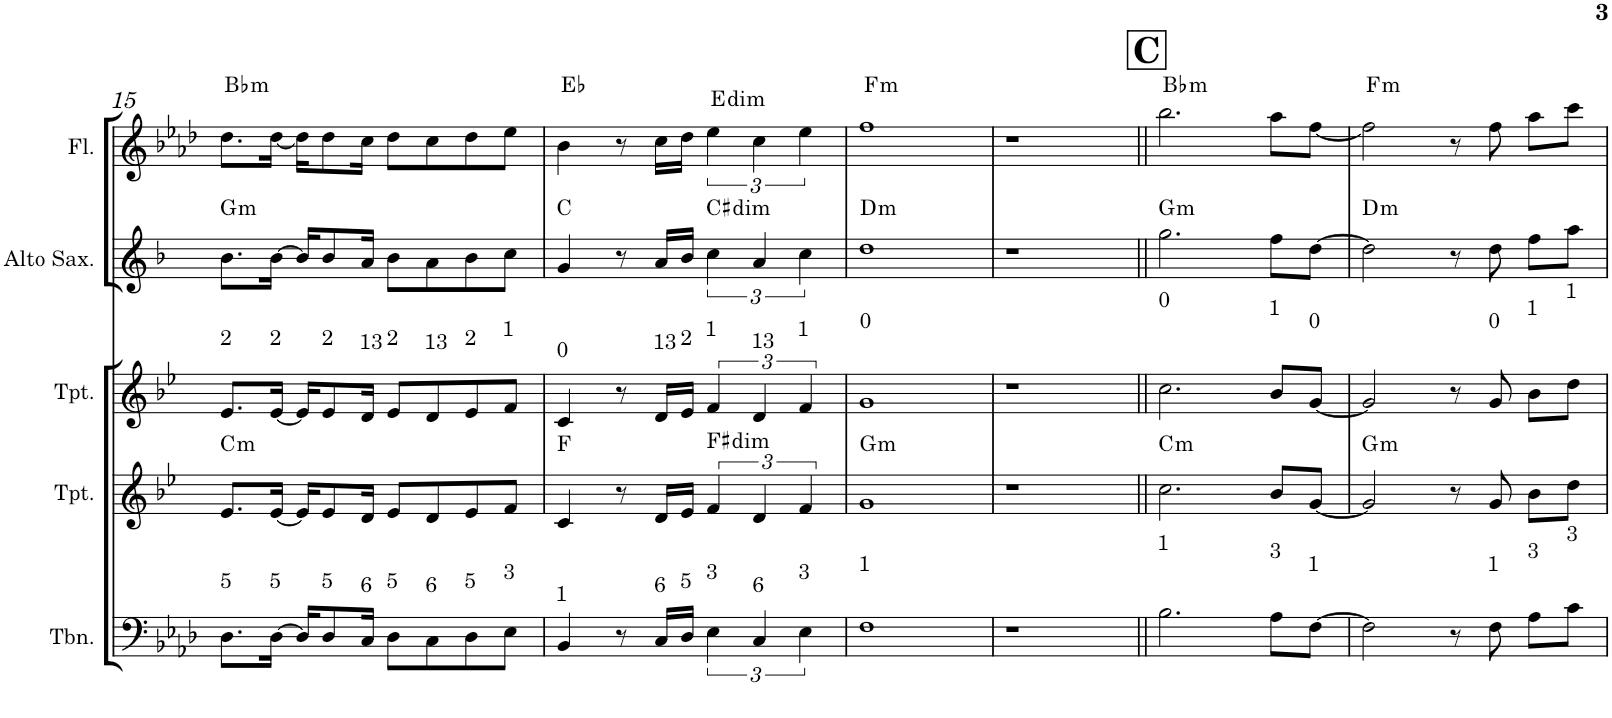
**kern	**kern	**harte	**kern	**kern	**harte	**kern	**harte
*part5	*part4	*part4	*part3	*part2	*part2	*part1	*part1
*staff5	*staff4	*	*staff3	*staff2	*	*staff1	*
*I"C clavF	*I"Bb	*	*I"Bb - Pirata	*I"Eb	*	*I"C clavG	*
!!LO:PB:g=z
*clefF4	*clefG2	*	*clefG2	*clefG2	*	*clefG2	*
*	*Trd1c2	*	*Trd1c2	*Trd5c9	*	*	*
*k[b-e-a-d-]	*k[b-e-]	*	*k[b-e-]	*k[b-]	*	*k[b-e-a-d-]	*
*f:	*g:	*	*g:	*d:	*	*f:	*
*M4/4	*M4/4	*	*M4/4	*M4/4	*	*M4/4	*
=15	=15	=15	=15	=15	=15	=15	=15
!	!	!	!LO:TX:a:t=2	!	!	!	!
!LO:TX:a:t=5	!	!LO:H:kt=m	!	!	!LO:H:kt=m	!	!LO:H:kt=m
8.D-\L	8.e-/L	C:min	8.e-/L	8.b-\L	G:min	8.dd-\L	Bb:min
!	!	!	!LO:TX:a:t=2	!	!	!	!
!LO:TX:a:t=5	!	!	!	!	!	!	!
[>16D-\Jk	[<16e-/Jk	.	[<16e-/Jk	[>16b-\Jk	.	[<16dd-\Jk	.
16D-/KL]	16e-/KL]	.	16e-/KL]	16b-/KL]	.	16dd-\KL]	.
!	!	!	!LO:TX:a:t=2	!	!	!	!
!LO:TX:a:t=5	!	!	!	!	!	!	!
8D-/	8e-/	.	8e-/	8b-/	.	8dd-\	.
!	!	!	!LO:TX:a:t=13	!	!	!	!
!LO:TX:a:t=6	!	!	!	!	!	!	!
16C/Jk	16d/Jk	.	16d/Jk	16a/Jk	.	16cc\Jk	.
!	!	!	!LO:TX:a:t=2	!	!	!	!
!LO:TX:a:t=5	!	!	!	!	!	!	!
8D-\L	8e-/L	.	8e-/L	8b-\L	.	8dd-\L	.
!	!	!	!LO:TX:a:t=13	!	!	!	!
!LO:TX:a:t=6	!	!	!	!	!	!	!
8C\	8d/	.	8d/	8a\	.	8cc\	.
!	!	!	!LO:TX:a:t=2	!	!	!	!
!LO:TX:a:t=5	!	!	!	!	!	!	!
8D-\	8e-/	.	8e-/	8b-\	.	8dd-\	.
!	!	!	!LO:TX:a:t=1	!	!	!	!
!LO:TX:a:t=3	!	!	!	!	!	!	!
8E-\J	8f/J	.	8f/J	8cc\J	.	8ee-\J	.
=16	=16	=16	=16	=16	=16	=16	=16
!	!	!	!LO:TX:a:t=0	!	!	!	!
!LO:TX:a:t=1	!	!	!	!	!	!	!
4BB-/	4c/	F:maj	4c/	4g/	C:maj	4b-\	Eb:maj
8r	8r	.	8r	8r	.	8r	.
!	!	!	!LO:TX:a:t=13	!	!	!	!
!LO:TX:a:t=6	!	!	!	!	!	!	!
16C/LL	16d/LL	.	16d/LL	16a/LL	.	16cc\LL	.
!	!	!	!LO:TX:a:t=2	!	!	!	!
!LO:TX:a:t=5	!	!	!	!	!	!	!
16D-/JJ	16e-/JJ	.	16e-/JJ	16b-/JJ	.	16dd-\JJ	.
!	!	!	!LO:TX:a:t=1	!	!	!	!
!LO:TX:a:t=3	!	!LO:H:kt=dim	!	!	!LO:H:kt=dim	!	!LO:H:kt=dim
6E-\	6f/	F#:dim	6f/	6cc\	C#:dim	6ee-\	E:dim
!	!	!	!LO:TX:a:t=13	!	!	!	!
!LO:TX:a:t=6	!	!	!	!	!	!	!
6C/	6d/	.	6d/	6a/	.	6cc\	.
!	!	!	!LO:TX:a:t=1	!	!	!	!
!LO:TX:a:t=3	!	!	!	!	!	!	!
6E-\	6f/	.	6f/	6cc\	.	6ee-\	.
=17	=17	=17	=17	=17	=17	=17	=17
!	!	!	!LO:TX:a:t=0	!	!	!	!
!LO:TX:a:t=1	!	!LO:H:kt=m	!	!	!LO:H:kt=m	!	!LO:H:kt=m
1F	1g	G:min	1g	1dd	D:min	1ff	F:min
=18	=18	=18	=18	=18	=18	=18	=18
1r	1r	.	1r	1r	.	1r	.
!!LO:REH:place=s1:a:B:cj:fs=18.5691:t=C
=19||	=19||	=19||	=19||	=19||	=19||	=19||	=19||
!	!	!	!LO:TX:a:t=0	!	!	!	!
!LO:TX:a:t=1	!	!LO:H:kt=m	!	!	!LO:H:kt=m	!	!LO:H:kt=m
2.B-\	2.cc\	C:min	2.cc\	2.gg\	G:min	2.bb-\	Bb:min
!	!	!	!LO:TX:a:t=1	!	!	!	!
!LO:TX:a:t=3	!	!	!	!	!	!	!
8A-\L	8b-/L	.	8b-/L	8ff\L	.	8aa-\L	.
!	!	!	!LO:TX:a:t=0	!	!	!	!
!LO:TX:a:t=1	!	!	!	!	!	!	!
[>8F\J	[<8g/J	.	[<8g/J	[>8dd\J	.	[<8ff\J	.
=20	=20	=20	=20	=20	=20	=20	=20
!	!	!LO:H:kt=m	!	!	!LO:H:kt=m	!	!LO:H:kt=m
2F\]	2g/]	G:min	2g/]	2dd\]	D:min	2ff\]	F:min
8r	8r	.	8r	8r	.	8r	.
!	!	!	!LO:TX:a:t=0	!	!	!	!
!LO:TX:a:t=1	!	!	!	!	!	!	!
8F\	8g/	.	8g/	8dd\	.	8ff\	.
!	!	!	!LO:TX:a:t=1	!	!	!	!
!LO:TX:a:t=3	!	!	!	!	!	!	!
8A-\L	8b-\L	.	8b-\L	8ff\L	.	8aa-\L	.
!	!	!	!LO:TX:a:t=1	!	!	!	!
!LO:TX:a:t=3	!	!	!	!	!	!	!
8c\J	8dd\J	.	8dd\J	8aa\J	.	8ccc\J	.
=	=	=	=	=	=	=	=
*-	*-	*-	*-	*-	*-	*-	*-
